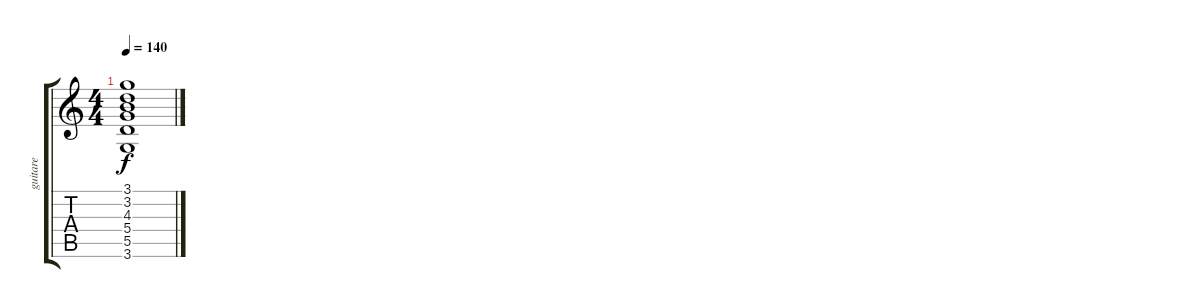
\track ("guitare" "guitare") {instrument acousticguitarsteel}
\staff {score tabs}
\tuning (E4 B3 G3 D3 A2 E2) {hide}
\ts (4 4)
\tempo 140
\clef g2
\ks c
(3.1{t} 3.2{t} 4.3{t} 5.4{t} 5.5{t} 3.6{t}).1{dy f}
